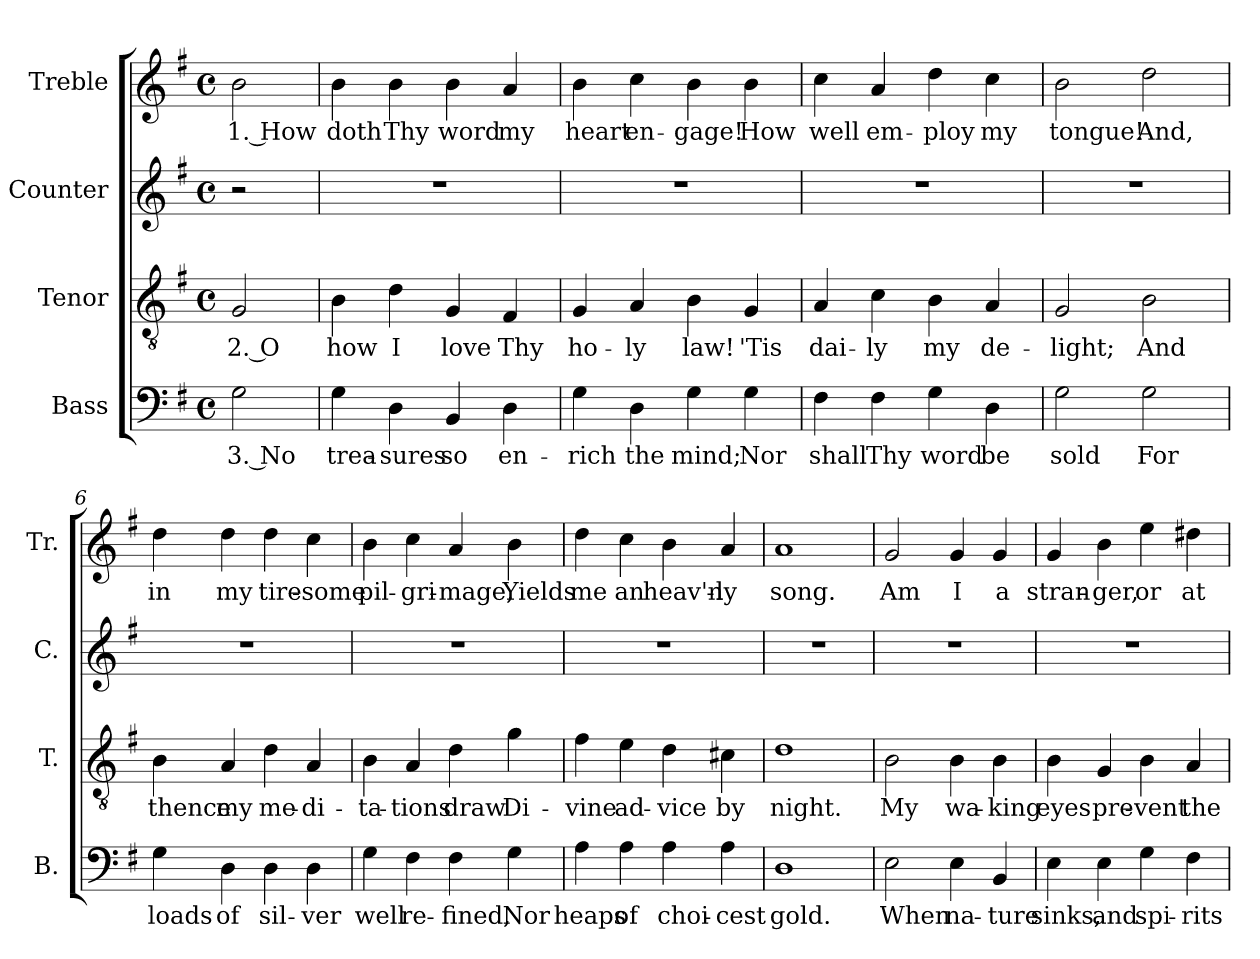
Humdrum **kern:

**kern	**text	**kern	**text	**kern	**kern	**text
*part4	*part4	*part3	*part3	*part2	*part1	*part1
*staff4	*staff4	*staff3	*staff3	*staff2	*staff1	*staff1
*I"Bass	*	*I"Tenor	*	*I"Counter	*I"Treble	*
*I'B.	*	*I'T.	*	*I'C.	*I'Tr.	*
*clefF4	*	*clefGv2	*	*clefG2	*clefG2	*
*k[f#]	*	*k[f#]	*	*k[f#]	*k[f#]	*
*M4/4	*	*M4/4	*	*M4/4	*M4/4	*
*met(c)	*	*met(c)	*	*met(c)	*met(c)	*
=1	=1	=1	=1	=1	=1	=1
2G\	3. No	2G/	2. O	2r	2b\	1. How
=2	=2	=2	=2	=2	=2	=2
4G\	trea-	4B\	how	1r	4b\	doth
4D\	-sures	4d\	I	.	4b\	Thy
4BB/	so	4G/	love	.	4b\	word
4D\	en-	4F#/	Thy	.	4a/	my
=3	=3	=3	=3	=3	=3	=3
4G\	-rich	4G/	ho-	1r	4b\	heart
4D\	the	4A/	-ly	.	4cc\	en-
4G\	mind;	4B\	law!	.	4b\	-gage!
4G\	Nor	4G/	'Tis	.	4b\	How
=4	=4	=4	=4	=4	=4	=4
4F#\	shall	4A/	dai-	1r	4cc\	well
4F#\	Thy	4c\	-ly	.	4a/	em-
4G\	word	4B\	my	.	4dd\	-ploy
4D\	be	4A/	de-	.	4cc\	my
=5	=5	=5	=5	=5	=5	=5
2G\	sold	2G/	-light;	1r	2b\	tongue!
2G\	For	2B\	And	.	2dd\	And,
=6	=6	=6	=6	=6	=6	=6
4G\	loads	4B\	thence	1r	4dd\	in
4D\	of	4A/	my	.	4dd\	my
4D\	sil-	4d\	me-	.	4dd\	tire-
4D\	-ver	4A/	-di-	.	4cc\	-some
=7	=7	=7	=7	=7	=7	=7
4G\	well	4B\	-ta-	1r	4b\	pil-
4F#\	re-	4A/	-tions	.	4cc\	-gri-
4F#\	-fined,	4d\	draw	.	4a/	-mage,
4G\	Nor	4g\	Di-	.	4b\	Yields
=8	=8	=8	=8	=8	=8	=8
4A\	heaps	4f#\	-vine	1r	4dd\	me
4A\	of	4e\	ad-	.	4cc\	an
4A\	choi-	4d\	-vice	.	4b\	heav'n-
4A\	-cest	4c#X\	by	.	4a/	-ly
=9	=9	=9	=9	=9	=9	=9
1D	gold.	1d	night.	1r	1a	song.
=10	=10	=10	=10	=10	=10	=10
2E\	When	2B\	My	1r	2g/	Am
4E\	na-	4B\	wa-	.	4g/	I
4BB/	-ture	4B\	-king	.	4g/	a
=11	=11	=11	=11	=11	=11	=11
4E\	sinks,	4B\	eyes	1r	4g/	stran-
4E\	and	4G/	pre-	.	4b\	-ger,
4G\	spi-	4B\	-vent	.	4ee\	or
4F#\	-rits	4A/	the	.	4dd#X\	at
=	=	=	=	=	=	=
*-	*-	*-	*-	*-	*-	*-
